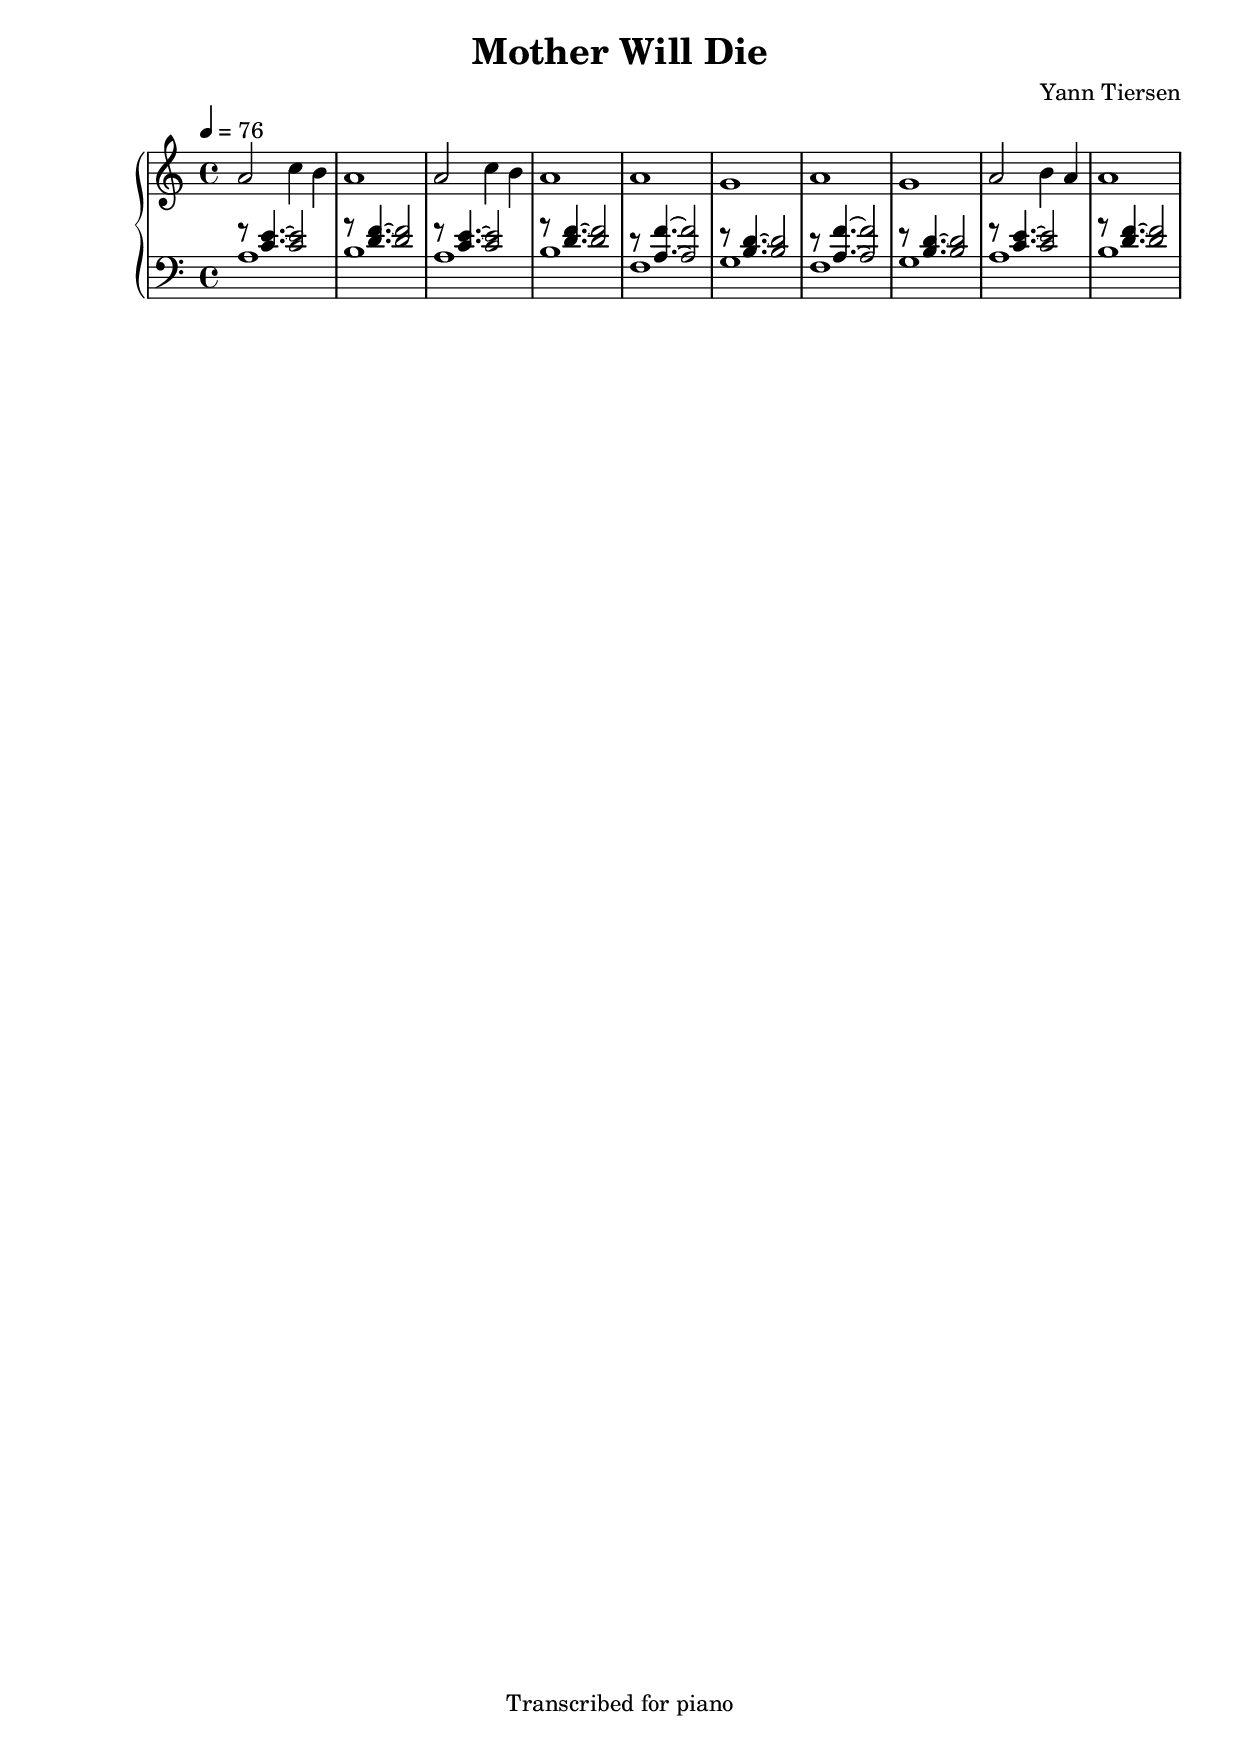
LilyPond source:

\version "2.20.0"

\header {
  title = "Mother Will Die"
  composer = "Yann Tiersen"
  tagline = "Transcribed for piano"
}

global = {
  \key a \minor
  \time 4/4
  \tempo 4 = 76
}

upper = \relative c'' {
  \global
  \clef treble
  
  % Main theme - first section
   { a2 c4 b4 | a1 | a2 c4 b4 | a1 | a1 | g1 | a1 | g1 |
     a2 b4 a4 | a1}
}

low = \relative c' {
  \global
  \clef bass
    << { r8 <c e>4.~<c e>2 | r8 <d f>4.~<d f>2 |
         r8 <c e>4.~<c e>2 | r8 <d f>4.~<d f>2 |
         r8 <a f'>4.~<a f'>2 | r8 <b d>4.~<b d>2 |
         r8 <a f'>4.~<a f'>2 | r8 <b d>4.~<b d>2 |
         r8 <c e>4.~<c e>2 | r8 <d f>4.~<d f>2} \\
       \\
       {a1 | b1 | a1 | b1 | f | g1 | f1 | g1 | a1 | b1} >>
}

\score {
  \new PianoStaff <<
    \new Staff = "upper" \upper
    \new Staff = "lower" \low
>>

  \layout { }
  \midi { }
}
